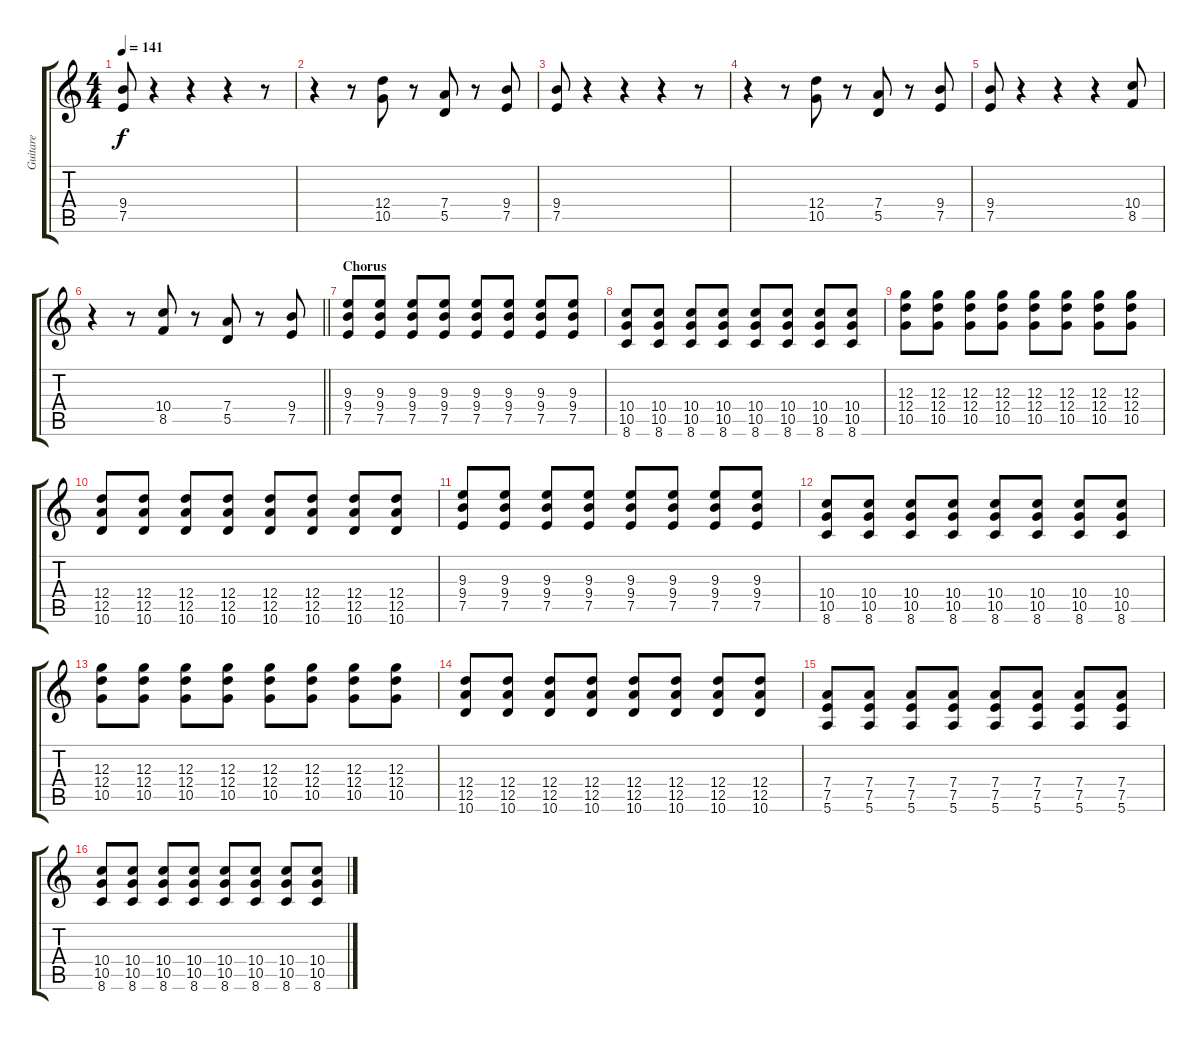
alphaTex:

\track ("Guitare" "Guitare") {instrument distortionguitar}
\staff {score tabs}
\tuning (E4 B3 G3 D3 A2 E2) {hide}
\ts (4 4)
\tempo 141
\clef g2
\ks c
(9.4 7.5).8{dy f} r.4 r.4 r.4 r.8 |
r.4 r.8 (12.4 10.5).8 r.8 (7.4 5.5).8 r.8 (9.4 7.5).8 |
(9.4 7.5).8 r.4 r.4 r.4 r.8 |
r.4 r.8 (12.4 10.5).8 r.8 (7.4 5.5).8 r.8 (9.4 7.5).8 |
(9.4 7.5).8 r.4 r.4 r.4 (10.4 8.5).8 |
\barLineRight lightlight
r.4 r.8 (10.4 8.5).8 r.8 (7.4 5.5).8 r.8 (9.4 7.5).8 |
\section ("" "Chorus")
(9.3 9.4 7.5).8 (9.3 9.4 7.5).8 (9.3 9.4 7.5).8 (9.3 9.4 7.5).8 (9.3 9.4 7.5).8 (9.3 9.4 7.5).8 (9.3 9.4 7.5).8 (9.3 9.4 7.5).8 |
(10.4 10.5 8.6).8 (10.4 10.5 8.6).8 (10.4 10.5 8.6).8 (10.4 10.5 8.6).8 (10.4 10.5 8.6).8 (10.4 10.5 8.6).8 (10.4 10.5 8.6).8 (10.4 10.5 8.6).8 |
(12.3 12.4 10.5).8 (12.3 12.4 10.5).8 (12.3 12.4 10.5).8 (12.3 12.4 10.5).8 (12.3 12.4 10.5).8 (12.3 12.4 10.5).8 (12.3 12.4 10.5).8 (12.3 12.4 10.5).8 |
(12.4 12.5 10.6).8 (12.4 12.5 10.6).8 (12.4 12.5 10.6).8 (12.4 12.5 10.6).8 (12.4 12.5 10.6).8 (12.4 12.5 10.6).8 (12.4 12.5 10.6).8 (12.4 12.5 10.6).8 |
(9.3 9.4 7.5).8 (9.3 9.4 7.5).8 (9.3 9.4 7.5).8 (9.3 9.4 7.5).8 (9.3 9.4 7.5).8 (9.3 9.4 7.5).8 (9.3 9.4 7.5).8 (9.3 9.4 7.5).8 |
(10.4 10.5 8.6).8 (10.4 10.5 8.6).8 (10.4 10.5 8.6).8 (10.4 10.5 8.6).8 (10.4 10.5 8.6).8 (10.4 10.5 8.6).8 (10.4 10.5 8.6).8 (10.4 10.5 8.6).8 |
(12.3 12.4 10.5).8 (12.3 12.4 10.5).8 (12.3 12.4 10.5).8 (12.3 12.4 10.5).8 (12.3 12.4 10.5).8 (12.3 12.4 10.5).8 (12.3 12.4 10.5).8 (12.3 12.4 10.5).8 |
(12.4 12.5 10.6).8 (12.4 12.5 10.6).8 (12.4 12.5 10.6).8 (12.4 12.5 10.6).8 (12.4 12.5 10.6).8 (12.4 12.5 10.6).8 (12.4 12.5 10.6).8 (12.4 12.5 10.6).8 |
(7.4 7.5 5.6).8 (7.4 7.5 5.6).8 (7.4 7.5 5.6).8 (7.4 7.5 5.6).8 (7.4 7.5 5.6).8 (7.4 7.5 5.6).8 (7.4 7.5 5.6).8 (7.4 7.5 5.6).8 |
(10.4 10.5 8.6).8 (10.4 10.5 8.6).8 (10.4 10.5 8.6).8 (10.4 10.5 8.6).8 (10.4 10.5 8.6).8 (10.4 10.5 8.6).8 (10.4 10.5 8.6).8 (10.4 10.5 8.6).8
